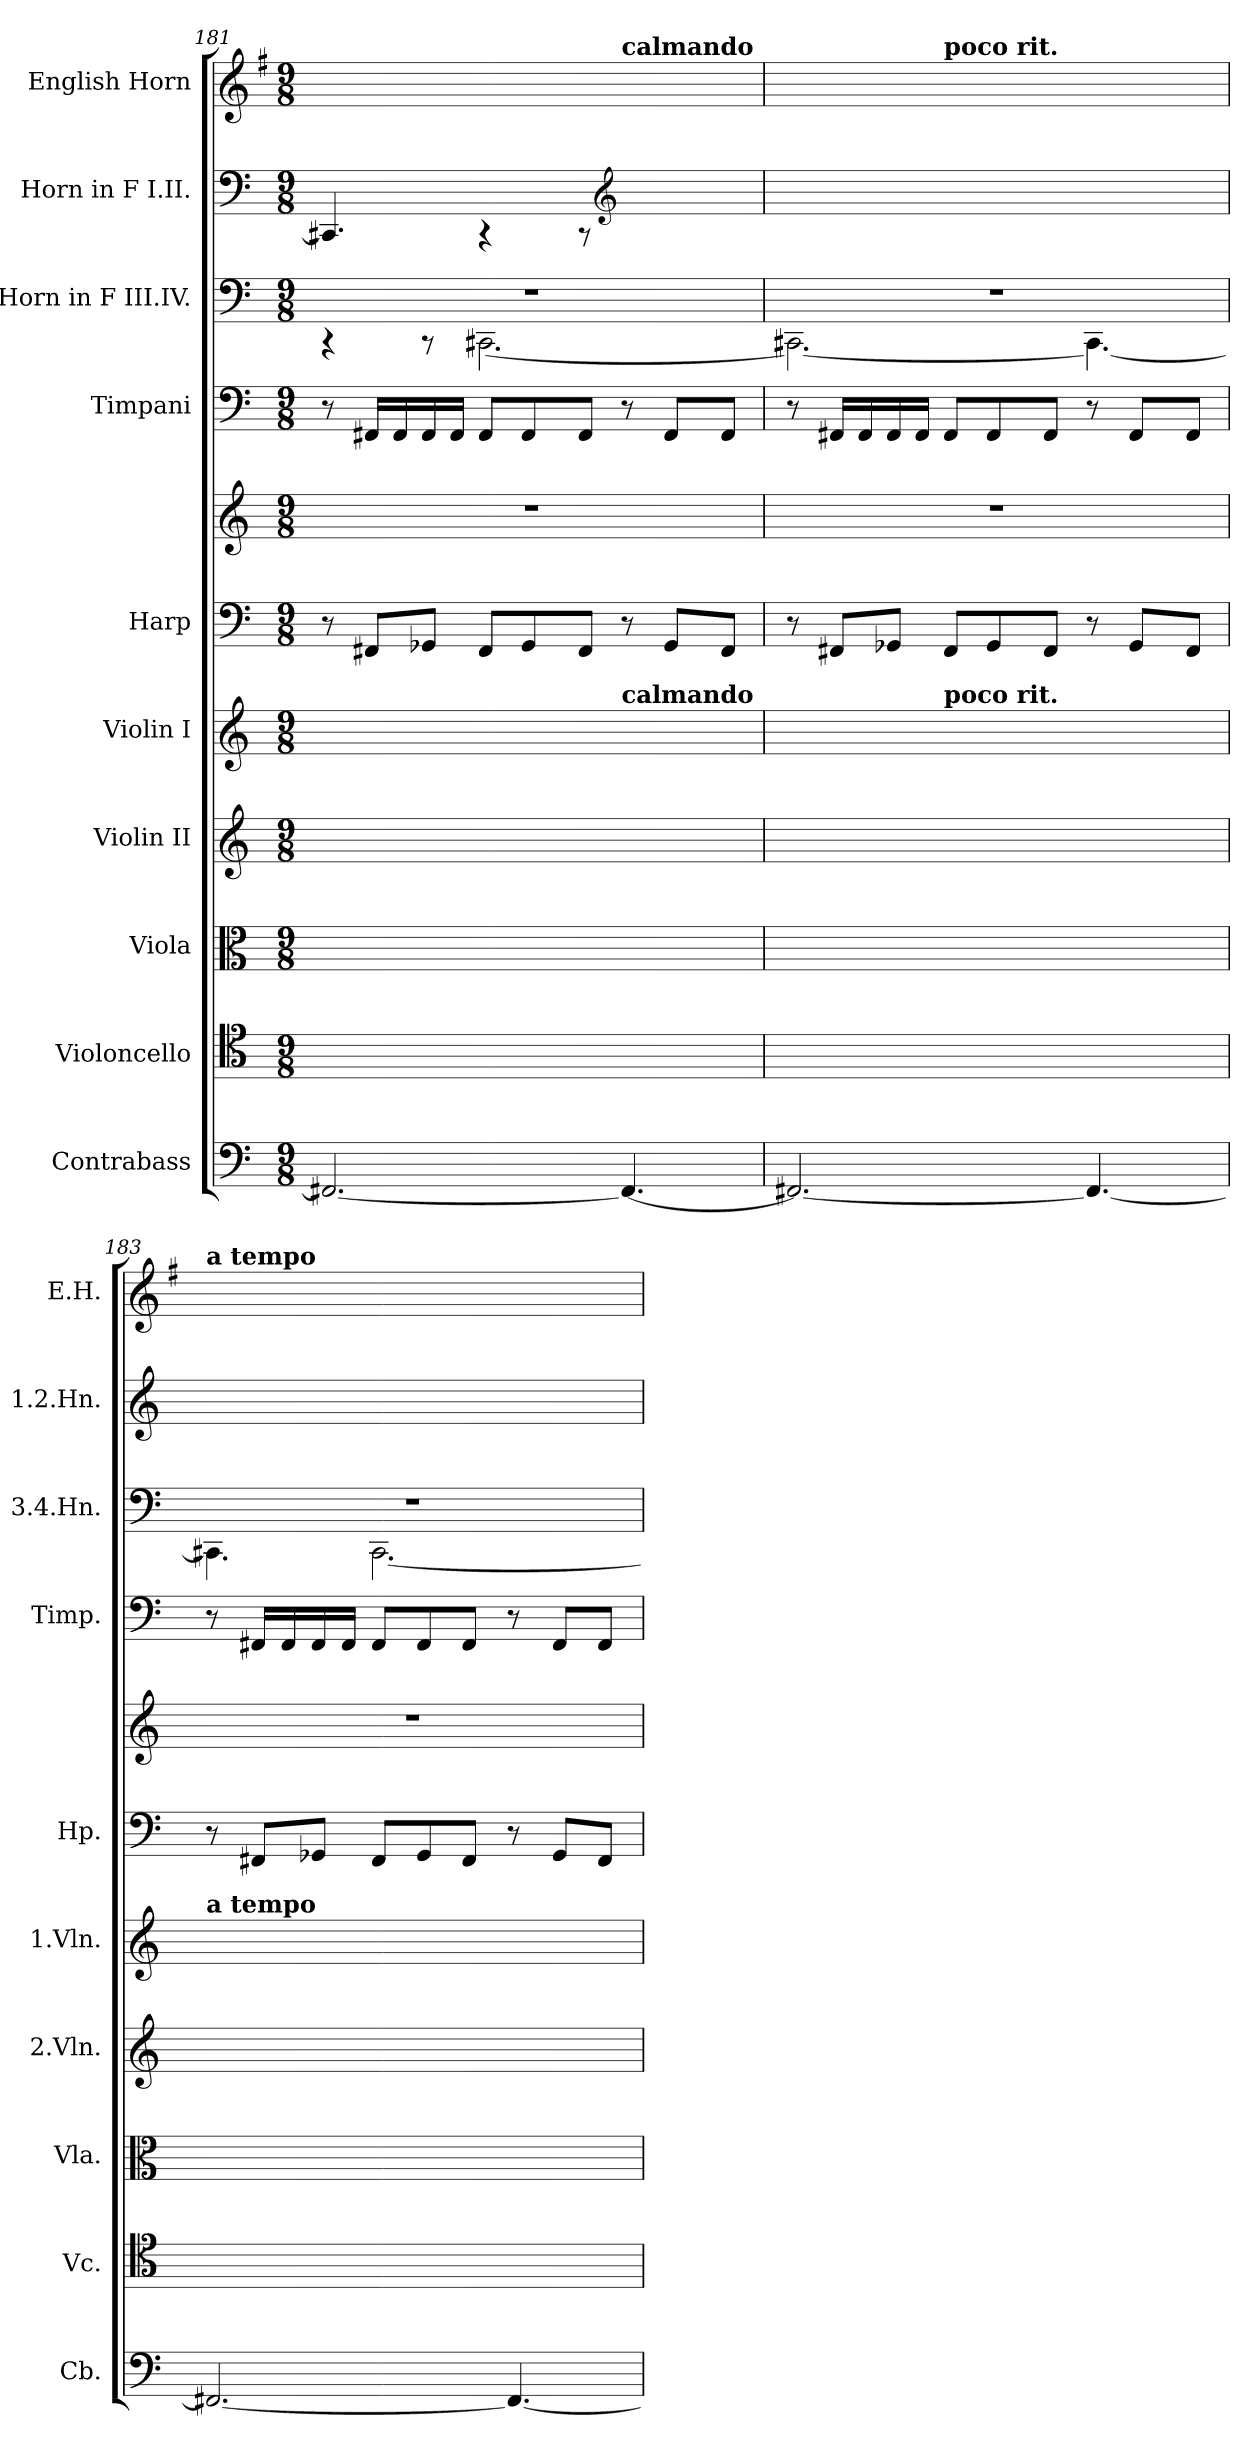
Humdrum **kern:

**kern	**kern	**kern	**kern	**kern	**kern	**kern	**kern	**kern	**kern	**kern
*part10	*part9	*part8	*part7	*part6	*part5	*part5	*part4	*part3	*part2	*part1
*staff11	*staff10	*staff9	*staff8	*staff7	*staff6	*staff5	*staff4	*staff3	*staff2	*staff1
*I"Contrabass	*I"Violoncello	*I"Viola	*I"Violin II	*I"Violin I	*I"Harp	*	*I"Timpani	*I"Horn in F III.IV.	*I"Horn in F I.II.	*I"English Horn
*I'Cb.	*I'Vc.	*I'Vla.	*I'2.Vln.	*I'1.Vln.	*I'Hp.	*	*I'Timp.	*I'3.4.Hn.	*I'1.2.Hn.	*I'E.H.
*clefF4	*clefC4	*clefC3	*clefG2	*clefG2	*clefF4	*clefG2	*clefF4	*clefF4	*clefF4	*clefG2
*ITrd7c12	*	*	*	*	*	*	*	*ITrd-3c-5	*ITrd4c7	*ITrd4c7
*k[]	*k[]	*k[]	*k[]	*k[]	*k[]	*k[]	*k[]	*k[b-]	*k[b-]	*k[]
*C:	*C:	*C:	*C:	*C:	*C:	*C:	*C:	*F:	*F:	*C:
*M9/8	*M9/8	*M9/8	*M9/8	*M9/8	*M9/8	*M9/8	*M9/8	*M9/8	*M9/8	*M9/8
=181	=181	=181	=181	=181	=181	=181	=181	=181	=181	=181
*	*	*	*	*	*	*	*	*^	*	*
2.FFF#X_	8.ryy	8.ryy	8.ryy	8.ryy	8r	8%9r	8r	8%9r	4rCC	4.FFF#X]	4ryy
.	.	.	.	.	8FF#XL	.	16FF#XLL	.	.	.	.
.	8.ryy	8.ryy	8.ryy	8.ryy	.	.	16FF#	.	.	.	.
.	.	.	.	.	8GG-XJ	.	16FF#	.	8rCC	.	8ryy
.	.	.	.	.	.	.	16FF#JJ	.	.	.	.
.	8.ryy	8.ryy	8.ryy	8.ryy	8FF#L	.	8FF#L	.	[2.FF#X	4rCC	4ryy
.	.	.	.	.	8GG-	.	8FF#	.	.	.	.
.	8.ryy	8.ryy	8.ryy	8.ryy	.	.	.	.	.	.	.
.	.	.	.	.	8FF#J	.	8FF#J	.	.	8rCC	8ryy
*	*	*	*	*	*	*	*	*	*	*clefG2	*
!	!	!	!	!	!	!	!	!	!	!	!LO:TX:a:B:t=calmando
!	!	!	!	!LO:TX:a:B:t=calmando	!	!	!	!	!	!	!
4.FFF#_	4.ryy	8.ryy	4.ryy	8.ryy	8r	.	8r	.	.	4.ryy	8.ryy
.	.	.	.	.	8GG-L	.	8FF#L	.	.	.	.
.	.	8.ryy	.	8.ryy	.	.	.	.	.	.	8.ryy
.	.	.	.	.	8FF#J	.	8FF#J	.	.	.	.
=182	=182	=182	=182	=182	=182	=182	=182	=182	=182	=182	=182
2.FFF#X_	4.ryy	8.ryy	4.ryy	8.ryy	8r	8%9r	8r	8%9r	2.FF#X_	1ryy	8.ryy
.	.	.	.	.	8FF#XL	.	16FF#XLL	.	.	.	.
.	.	8.ryy	.	8.ryy	.	.	16FF#	.	.	.	8.ryy
.	.	.	.	.	8GG-XJ	.	16FF#	.	.	.	.
.	.	.	.	.	.	.	16FF#JJ	.	.	.	.
!	!	!	!	!	!	!	!	!	!	!	!LO:TX:a:B:t=poco rit.
!	!	!	!	!LO:TX:a:B:t=poco rit.	!	!	!	!	!	!	!
.	4.ryy	2.ryy	2.ryy	8.ryy	8FF#L	.	8FF#L	.	.	.	4.ryy
.	.	.	.	.	8GG-	.	8FF#	.	.	.	.
.	.	.	.	8.ryy	.	.	.	.	.	.	.
.	.	.	.	.	8FF#J	.	8FF#J	.	.	.	.
4.FFF#_	4.ryy	.	.	8.ryy	8r	.	8r	.	4.FF#_	.	4.ryy
.	.	.	.	.	8GG-L	.	8FF#L	.	.	.	.
.	.	.	.	8.ryy	.	.	.	.	.	.	.
.	.	.	.	.	8FF#J	.	8FF#J	.	.	8ryy	.
=183	=183	=183	=183	=183	=183	=183	=183	=183	=183	=183	=183
!	!	!	!	!	!	!	!	!	!	!	!LO:TX:a:B:t=a tempo
!	!	!	!	!LO:TX:a:B:t=a tempo	!	!	!	!	!	!	!
2.FFF#X_	2.ryy	2.ryy	2.ryy	2.ryy	8r	8%9r	8r	8%9r	4.FF#X]	1ryy	2.ryy
.	.	.	.	.	8FF#XL	.	16FF#XLL	.	.	.	.
.	.	.	.	.	.	.	16FF#	.	.	.	.
.	.	.	.	.	8GG-XJ	.	16FF#	.	.	.	.
.	.	.	.	.	.	.	16FF#JJ	.	.	.	.
.	.	.	.	.	8FF#L	.	8FF#L	.	[2.FF#	.	.
.	.	.	.	.	8GG-	.	8FF#	.	.	.	.
.	.	.	.	.	8FF#J	.	8FF#J	.	.	.	.
4.FFF#_	4.ryy	4.ryy	4.ryy	4.ryy	8r	.	8r	.	.	.	4.ryy
.	.	.	.	.	8GG-L	.	8FF#L	.	.	.	.
.	.	.	.	.	8FF#J	.	8FF#J	.	.	8ryy	.
*	*	*	*	*	*	*	*	*v	*v	*	*
=	=	=	=	=	=	=	=	=	=	=
*-	*-	*-	*-	*-	*-	*-	*-	*-	*-	*-
